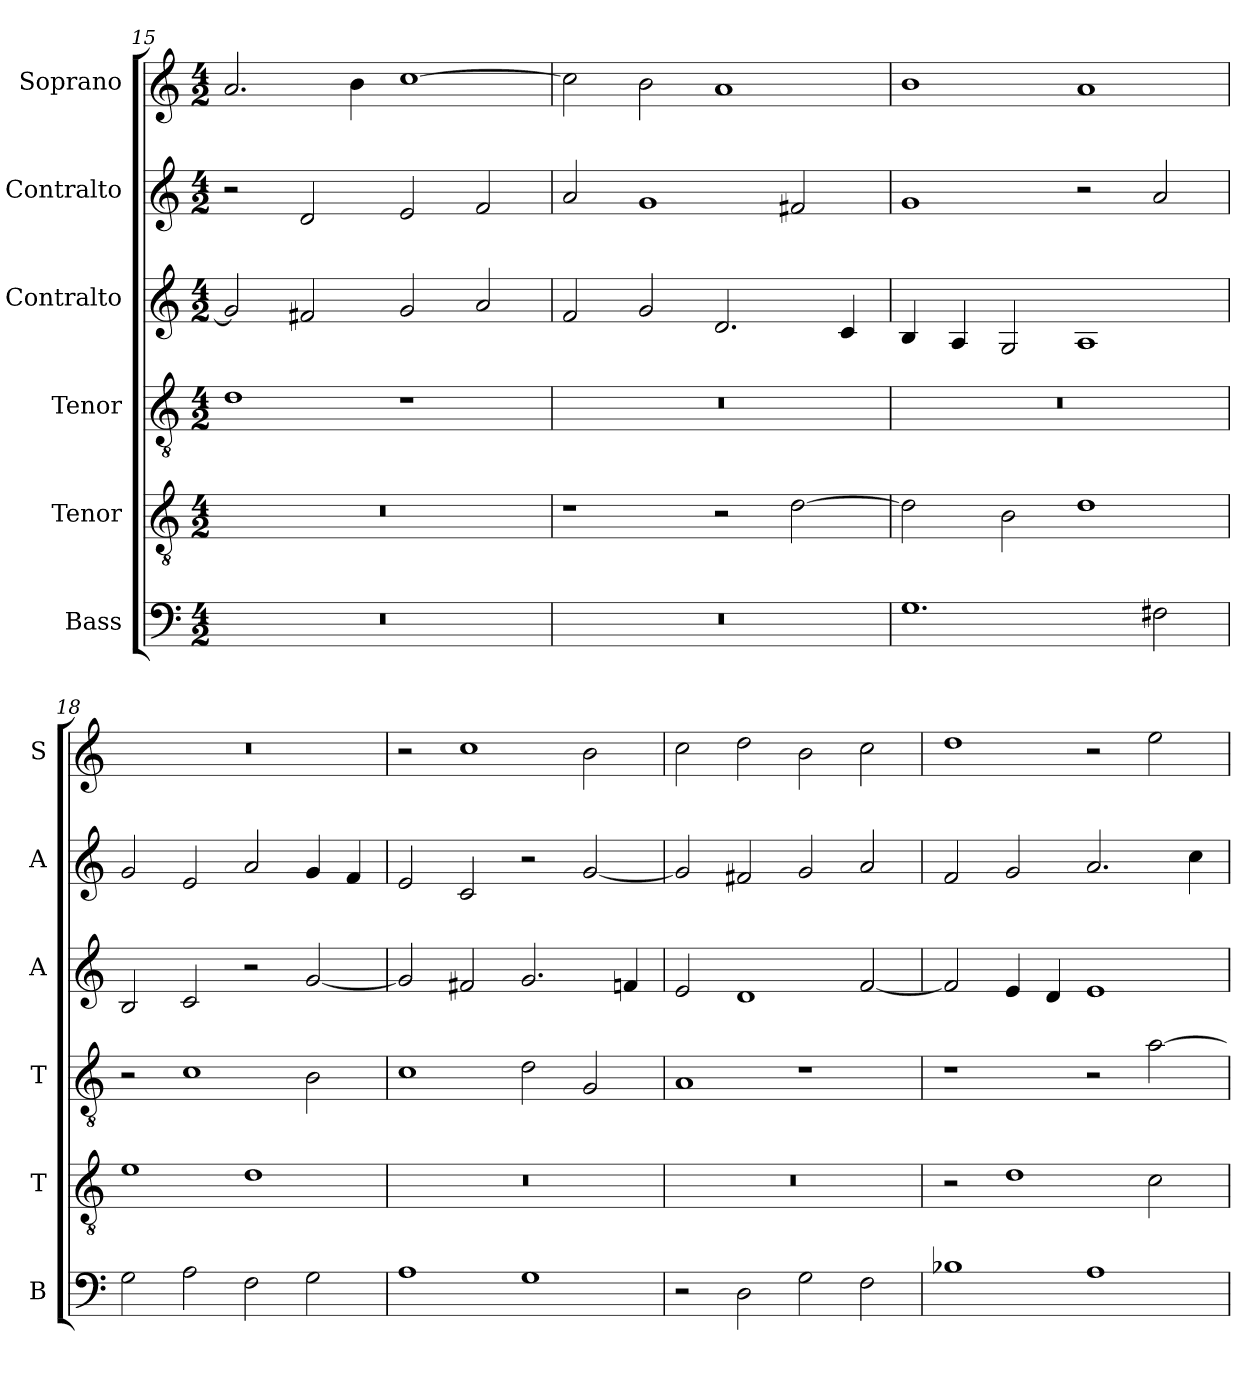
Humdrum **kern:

**kern	**kern	**kern	**kern	**kern	**kern
*part6	*part5	*part4	*part3	*part2	*part1
*staff6	*staff5	*staff4	*staff3	*staff2	*staff1
*I"Bass	*I"Tenor	*I"Tenor	*I"Contralto	*I"Contralto	*I"Soprano
*I'B	*I'T	*I'T	*I'A	*I'A	*I'S
*clefF4	*clefGv2	*clefGv2	*clefG2	*clefG2	*clefG2
*k[]	*k[]	*k[]	*k[]	*k[]	*k[]
*G:mix	*G:mix	*G:mix	*G:mix	*G:mix	*G:mix
*M4/2	*M4/2	*M4/2	*M4/2	*M4/2	*M4/2
=15	=15	=15	=15	=15	=15
0r	0r	1d	2g]	2r	2.a
.	.	.	2f#X	2d	.
.	.	.	.	.	4b
.	.	1r	2g	2e	[1cc
.	.	.	2a	2f	.
=16	=16	=16	=16	=16	=16
0r	1r	0r	2f	2a	2cc]
.	.	.	2g	1g	2b
.	2r	.	2.d	.	1a
.	[2d	.	.	2f#X	.
.	.	.	4c	.	.
=17	=17	=17	=17	=17	=17
1.G	2d]	0r	4B	1g	1b
.	.	.	4A	.	.
.	2B	.	2G	.	.
.	1d	.	1A	2r	1a
2F#X	.	.	.	2a	.
=18	=18	=18	=18	=18	=18
2G	1e	2r	2B	2g	0r
2A	.	1c	2c	2e	.
2F	1d	.	2r	2a	.
2G	.	2B	[2g	4g	.
.	.	.	.	4f	.
=19	=19	=19	=19	=19	=19
1A	0r	1c	2g]	2e	2r
.	.	.	2f#X	2c	1cc
1G	.	2d	2.g	2r	.
.	.	2G	.	[2g	2b
.	.	.	4fn	.	.
=20	=20	=20	=20	=20	=20
2r	0r	1A	2e	2g]	2cc
2D	.	.	1d	2f#X	2dd
2G	.	1r	.	2g	2b
2F	.	.	[2f	2a	2cc
=21	=21	=21	=21	=21	=21
1B-X	2r	1r	2f]	2f	1dd
.	1d	.	4e	2g	.
.	.	.	4d	.	.
1A	.	2r	1e	2.a	2r
.	2c	[2a	.	.	2ee
.	.	.	.	4cc	.
=	=	=	=	=	=
*-	*-	*-	*-	*-	*-
